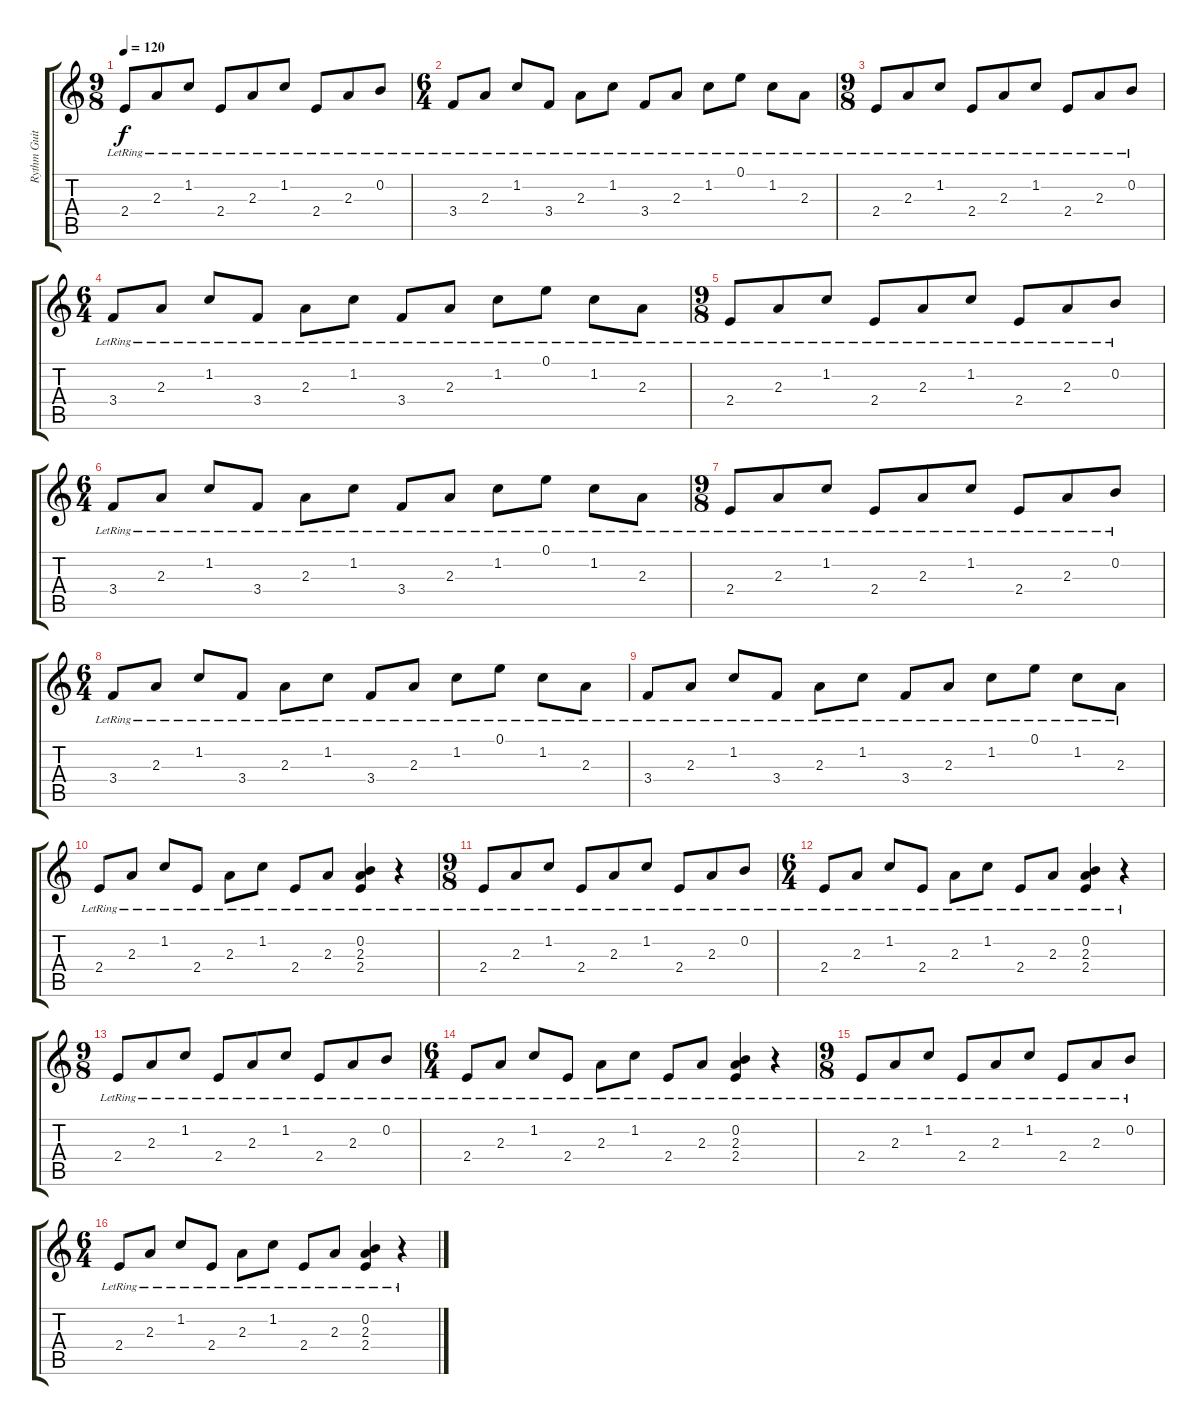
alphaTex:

\track ("Rythm Guitar" "Rythm Guit") {instrument acousticguitarsteel}
\staff {score tabs}
\tuning (E4 B3 G3 D3 A2 E2) {hide}
\ts (9 8)
\tempo 120
\clef g2
\ks c
2.4{lr}.8{dy f} 2.3{lr}.8 1.2{lr}.8 2.4{lr}.8 2.3{lr}.8 1.2{lr}.8 2.4{lr}.8 2.3{lr}.8 0.2{lr}.8 |
\ts (6 4)
3.4{lr}.8 2.3{lr}.8 1.2{lr}.8 3.4{lr}.8 2.3{lr}.8 1.2{lr}.8 3.4{lr}.8 2.3{lr}.8 1.2{lr}.8 0.1{lr}.8 1.2{lr}.8 2.3{lr}.8 |
\ts (9 8)
2.4{lr}.8 2.3{lr}.8 1.2{lr}.8 2.4{lr}.8 2.3{lr}.8 1.2{lr}.8 2.4{lr}.8 2.3{lr}.8 0.2{lr}.8 |
\ts (6 4)
3.4{lr}.8 2.3{lr}.8 1.2{lr}.8 3.4{lr}.8 2.3{lr}.8 1.2{lr}.8 3.4{lr}.8 2.3{lr}.8 1.2{lr}.8 0.1{lr}.8 1.2{lr}.8 2.3{lr}.8 |
\ts (9 8)
2.4{lr}.8 2.3{lr}.8 1.2{lr}.8 2.4{lr}.8 2.3{lr}.8 1.2{lr}.8 2.4{lr}.8 2.3{lr}.8 0.2{lr}.8 |
\ts (6 4)
3.4{lr}.8 2.3{lr}.8 1.2{lr}.8 3.4{lr}.8 2.3{lr}.8 1.2{lr}.8 3.4{lr}.8 2.3{lr}.8 1.2{lr}.8 0.1{lr}.8 1.2{lr}.8 2.3{lr}.8 |
\ts (9 8)
2.4{lr}.8 2.3{lr}.8 1.2{lr}.8 2.4{lr}.8 2.3{lr}.8 1.2{lr}.8 2.4{lr}.8 2.3{lr}.8 0.2{lr}.8 |
\ts (6 4)
3.4{lr}.8 2.3{lr}.8 1.2{lr}.8 3.4{lr}.8 2.3{lr}.8 1.2{lr}.8 3.4{lr}.8 2.3{lr}.8 1.2{lr}.8 0.1{lr}.8 1.2{lr}.8 2.3{lr}.8 |
3.4{lr}.8 2.3{lr}.8 1.2{lr}.8 3.4{lr}.8 2.3{lr}.8 1.2{lr}.8 3.4{lr}.8 2.3{lr}.8 1.2{lr}.8 0.1{lr}.8 1.2{lr}.8 2.3{lr}.8 |
2.4{lr}.8 2.3{lr}.8 1.2{lr}.8 2.4{lr}.8 2.3{lr}.8 1.2{lr}.8 2.4{lr}.8 2.3{lr}.8 (0.2{lr} 2.3{lr} 2.4{lr}).4 r.4 |
\ts (9 8)
2.4{lr}.8 2.3{lr}.8 1.2{lr}.8 2.4{lr}.8 2.3{lr}.8 1.2{lr}.8 2.4{lr}.8 2.3{lr}.8 0.2{lr}.8 |
\ts (6 4)
2.4{lr}.8 2.3{lr}.8 1.2{lr}.8 2.4{lr}.8 2.3{lr}.8 1.2{lr}.8 2.4{lr}.8 2.3{lr}.8 (0.2{lr} 2.3{lr} 2.4{lr}).4 r.4 |
\ts (9 8)
2.4{lr}.8 2.3{lr}.8 1.2{lr}.8 2.4{lr}.8 2.3{lr}.8 1.2{lr}.8 2.4{lr}.8 2.3{lr}.8 0.2{lr}.8 |
\ts (6 4)
2.4{lr}.8 2.3{lr}.8 1.2{lr}.8 2.4{lr}.8 2.3{lr}.8 1.2{lr}.8 2.4{lr}.8 2.3{lr}.8 (0.2{lr} 2.3{lr} 2.4{lr}).4 r.4 |
\ts (9 8)
2.4{lr}.8 2.3{lr}.8 1.2{lr}.8 2.4{lr}.8 2.3{lr}.8 1.2{lr}.8 2.4{lr}.8 2.3{lr}.8 0.2{lr}.8 |
\ts (6 4)
2.4{lr}.8 2.3{lr}.8 1.2{lr}.8 2.4{lr}.8 2.3{lr}.8 1.2{lr}.8 2.4{lr}.8 2.3{lr}.8 (0.2{lr} 2.3{lr} 2.4{lr}).4 r.4
